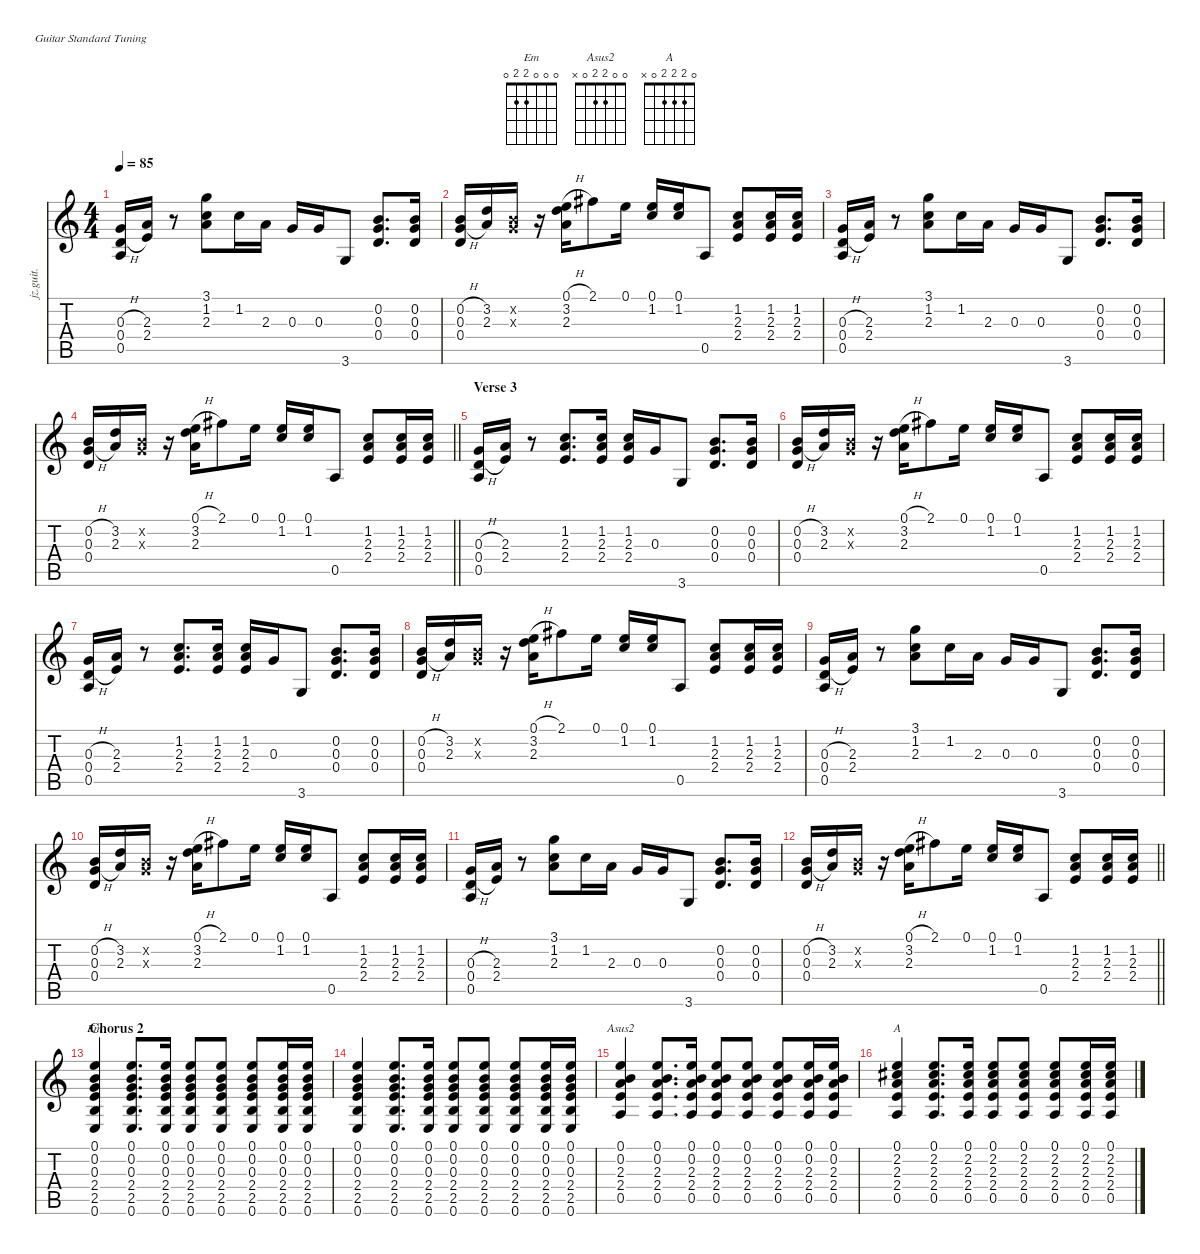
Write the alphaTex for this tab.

\defaultSystemsLayout 4
\hideDynamics
\bracketExtendMode nobrackets
\otherSystemsTrackNameOrientation horizontal
\track ("Guitar 1" "jz.guit.") {defaultSystemsLayout 4 instrument electricguitarjazz}
\staff {score tabs}
\tuning (E4 B3 G3 D3 A2 E2)
\chord ("Em" 0 0 0 2 2 0)
\chord ("Asus2" 0 0 2 2 0 x)
\chord ("A" 0 2 2 2 0 x)
\ts (4 4)
\tempo 85
\clef g2
\ks c
(0.3{h} 0.4{h} 0.5).16{dy f} (2.3 2.4).16 r.8 (3.1 1.2 2.3).8 1.2.16 2.3.16 0.3.16 0.3.16 3.6.8 (0.2 0.3 0.4).8{d} (0.2 0.3 0.4).16 |
(0.2{h} 0.3{h} 0.4).16 (3.2 2.3).16 (0.2{x} 0.3{x}).16 r.16 (0.1{h} 3.2 2.3).16 2.1{acc #}.8 0.1.16 (0.1 1.2).16 (0.1 1.2).16 0.5.8 (1.2 2.3 2.4).8 (1.2 2.3 2.4).16 (1.2 2.3 2.4).16 |
(0.3{h} 0.4{h} 0.5).16 (2.3 2.4).16 r.8 (3.1 1.2 2.3).8 1.2.16 2.3.16 0.3.16 0.3.16 3.6.8 (0.2 0.3 0.4).8{d} (0.2 0.3 0.4).16 |
\barLineRight lightlight
(0.2{h} 0.3{h} 0.4).16 (3.2 2.3).16 (0.2{x} 0.3{x}).16 r.16 (0.1{h} 3.2 2.3).16 2.1{acc #}.8 0.1.16 (0.1 1.2).16 (0.1 1.2).16 0.5.8 (1.2 2.3 2.4).8 (1.2 2.3 2.4).16 (1.2 2.3 2.4).16 |
\section ("" "Verse 3")
(0.3{h} 0.4{h} 0.5).16 (2.3 2.4).16 r.8 (1.2 2.3 2.4).8{d} (1.2 2.3 2.4).16 (1.2 2.3 2.4).16 0.3.16 3.6.8 (0.2 0.3 0.4).8{d} (0.2 0.3 0.4).16 |
(0.2{h} 0.3{h} 0.4).16 (3.2 2.3).16 (0.2{x} 0.3{x}).16 r.16 (0.1{h} 3.2 2.3).16 2.1{acc #}.8 0.1.16 (0.1 1.2).16 (0.1 1.2).16 0.5.8 (1.2 2.3 2.4).8 (1.2 2.3 2.4).16 (1.2 2.3 2.4).16 |
(0.3{h} 0.4{h} 0.5).16 (2.3 2.4).16 r.8 (1.2 2.3 2.4).8{d} (1.2 2.3 2.4).16 (1.2 2.3 2.4).16 0.3.16 3.6.8 (0.2 0.3 0.4).8{d} (0.2 0.3 0.4).16 |
(0.2{h} 0.3{h} 0.4).16 (3.2 2.3).16 (0.2{x} 0.3{x}).16 r.16 (0.1{h} 3.2 2.3).16 2.1{acc #}.8 0.1.16 (0.1 1.2).16 (0.1 1.2).16 0.5.8 (1.2 2.3 2.4).8 (1.2 2.3 2.4).16 (1.2 2.3 2.4).16 |
(0.3{h} 0.4{h} 0.5).16 (2.3 2.4).16 r.8 (3.1 1.2 2.3).8 1.2.16 2.3.16 0.3.16 0.3.16 3.6.8 (0.2 0.3 0.4).8{d} (0.2 0.3 0.4).16 |
(0.2{h} 0.3{h} 0.4).16 (3.2 2.3).16 (0.2{x} 0.3{x}).16 r.16 (0.1{h} 3.2 2.3).16 2.1{acc #}.8 0.1.16 (0.1 1.2).16 (0.1 1.2).16 0.5.8 (1.2 2.3 2.4).8 (1.2 2.3 2.4).16 (1.2 2.3 2.4).16 |
(0.3{h} 0.4{h} 0.5).16 (2.3 2.4).16 r.8 (3.1 1.2 2.3).8 1.2.16 2.3.16 0.3.16 0.3.16 3.6.8 (0.2 0.3 0.4).8{d} (0.2 0.3 0.4).16 |
\barLineRight lightlight
(0.2{h} 0.3{h} 0.4).16 (3.2 2.3).16 (0.2{x} 0.3{x}).16 r.16 (0.1{h} 3.2 2.3).16 2.1{acc #}.8 0.1.16 (0.1 1.2).16 (0.1 1.2).16 0.5.8 (1.2 2.3 2.4).8 (1.2 2.3 2.4).16 (1.2 2.3 2.4).16 |
\section ("" "Chorus 2")
(0.1 0.2 0.3 2.4 2.5 0.6).4{ch "Em"} (0.1 0.2 0.3 2.4 2.5 0.6).8{d} (0.1 0.2 0.3 2.4 2.5 0.6).16 (0.1 0.2 0.3 2.4 2.5 0.6).8 (0.1 0.2 0.3 2.4 2.5 0.6).8 (0.1 0.2 0.3 2.4 2.5 0.6).8 (0.1 0.2 0.3 2.4 2.5 0.6).16 (0.1 0.2 0.3 2.4 2.5 0.6).16 |
(0.1 0.2 0.3 2.4 2.5 0.6).4 (0.1 0.2 0.3 2.4 2.5 0.6).8{d} (0.1 0.2 0.3 2.4 2.5 0.6).16 (0.1 0.2 0.3 2.4 2.5 0.6).8 (0.1 0.2 0.3 2.4 2.5 0.6).8 (0.1 0.2 0.3 2.4 2.5 0.6).8 (0.1 0.2 0.3 2.4 2.5 0.6).16 (0.1 0.2 0.3 2.4 2.5 0.6).16 |
(0.1 0.2 2.3 2.4 0.5).4{ch "Asus2"} (0.1 0.2 2.3 2.4 0.5).8{d} (0.1 0.2 2.3 2.4 0.5).16 (0.1 0.2 2.3 2.4 0.5).8 (0.1 0.2 2.3 2.4 0.5).8 (0.1 0.2 2.3 2.4 0.5).8 (0.1 0.2 2.3 2.4 0.5).16 (0.1 0.2 2.3 2.4 0.5).16 |
(0.1 2.2{acc #} 2.3 2.4 0.5).4{ch "A"} (0.1 2.2{acc #} 2.3 2.4 0.5).8{d} (0.1 2.2{acc #} 2.3 2.4 0.5).16 (0.1 2.2{acc #} 2.3 2.4 0.5).8 (0.1 2.2{acc #} 2.3 2.4 0.5).8 (0.1 2.2{acc #} 2.3 2.4 0.5).8 (0.1 2.2{acc #} 2.3 2.4 0.5).16 (0.1 2.2{acc #} 2.3 2.4 0.5).16
